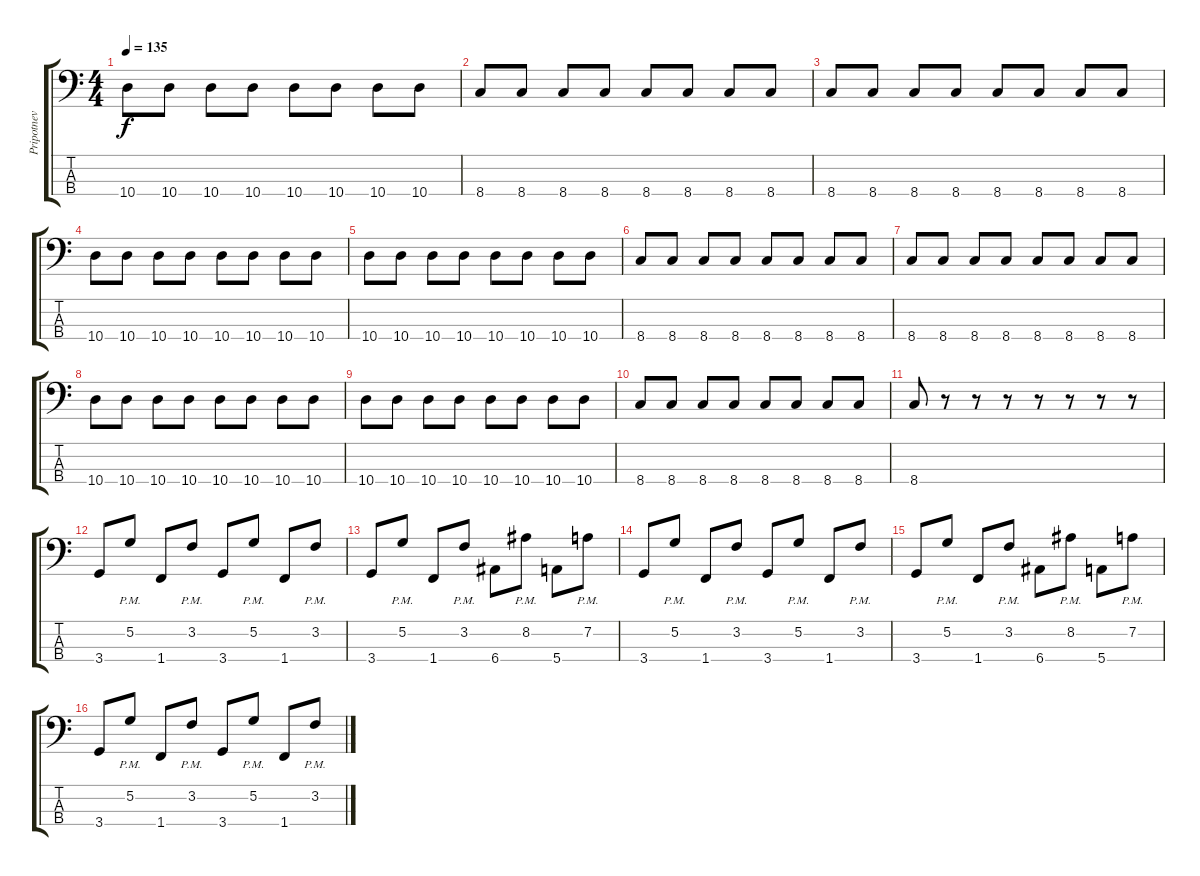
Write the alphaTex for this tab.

\track ("Pripotnev (bass guitar)" "Pripotnev ") {instrument electricbasspick}
\staff {score tabs}
\tuning (G2 D2 A1 E1) {hide}
\ts (4 4)
\tempo 135
\clef f4
\ks c
10.4.8{dy f} 10.4.8 10.4.8 10.4.8 10.4.8 10.4.8 10.4.8 10.4.8 |
8.4.8 8.4.8 8.4.8 8.4.8 8.4.8 8.4.8 8.4.8 8.4.8 |
8.4.8 8.4.8 8.4.8 8.4.8 8.4.8 8.4.8 8.4.8 8.4.8 |
10.4.8 10.4.8 10.4.8 10.4.8 10.4.8 10.4.8 10.4.8 10.4.8 |
10.4.8 10.4.8 10.4.8 10.4.8 10.4.8 10.4.8 10.4.8 10.4.8 |
8.4.8 8.4.8 8.4.8 8.4.8 8.4.8 8.4.8 8.4.8 8.4.8 |
8.4.8 8.4.8 8.4.8 8.4.8 8.4.8 8.4.8 8.4.8 8.4.8 |
10.4.8 10.4.8 10.4.8 10.4.8 10.4.8 10.4.8 10.4.8 10.4.8 |
10.4.8 10.4.8 10.4.8 10.4.8 10.4.8 10.4.8 10.4.8 10.4.8 |
8.4.8 8.4.8 8.4.8 8.4.8 8.4.8 8.4.8 8.4.8 8.4.8 |
8.4.8 r.8 r.8 r.8 r.8 r.8 r.8 r.8 |
3.4.8 5.2{pm}.8 1.4.8 3.2{pm}.8 3.4.8 5.2{pm}.8 1.4.8 3.2{pm}.8 |
3.4.8 5.2{pm}.8 1.4.8 3.2{pm}.8 6.4.8 8.2{pm}.8 5.4.8 7.2{pm}.8 |
3.4.8 5.2{pm}.8 1.4.8 3.2{pm}.8 3.4.8 5.2{pm}.8 1.4.8 3.2{pm}.8 |
3.4.8 5.2{pm}.8 1.4.8 3.2{pm}.8 6.4.8 8.2{pm}.8 5.4.8 7.2{pm}.8 |
3.4.8 5.2{pm}.8 1.4.8 3.2{pm}.8 3.4.8 5.2{pm}.8 1.4.8 3.2{pm}.8
